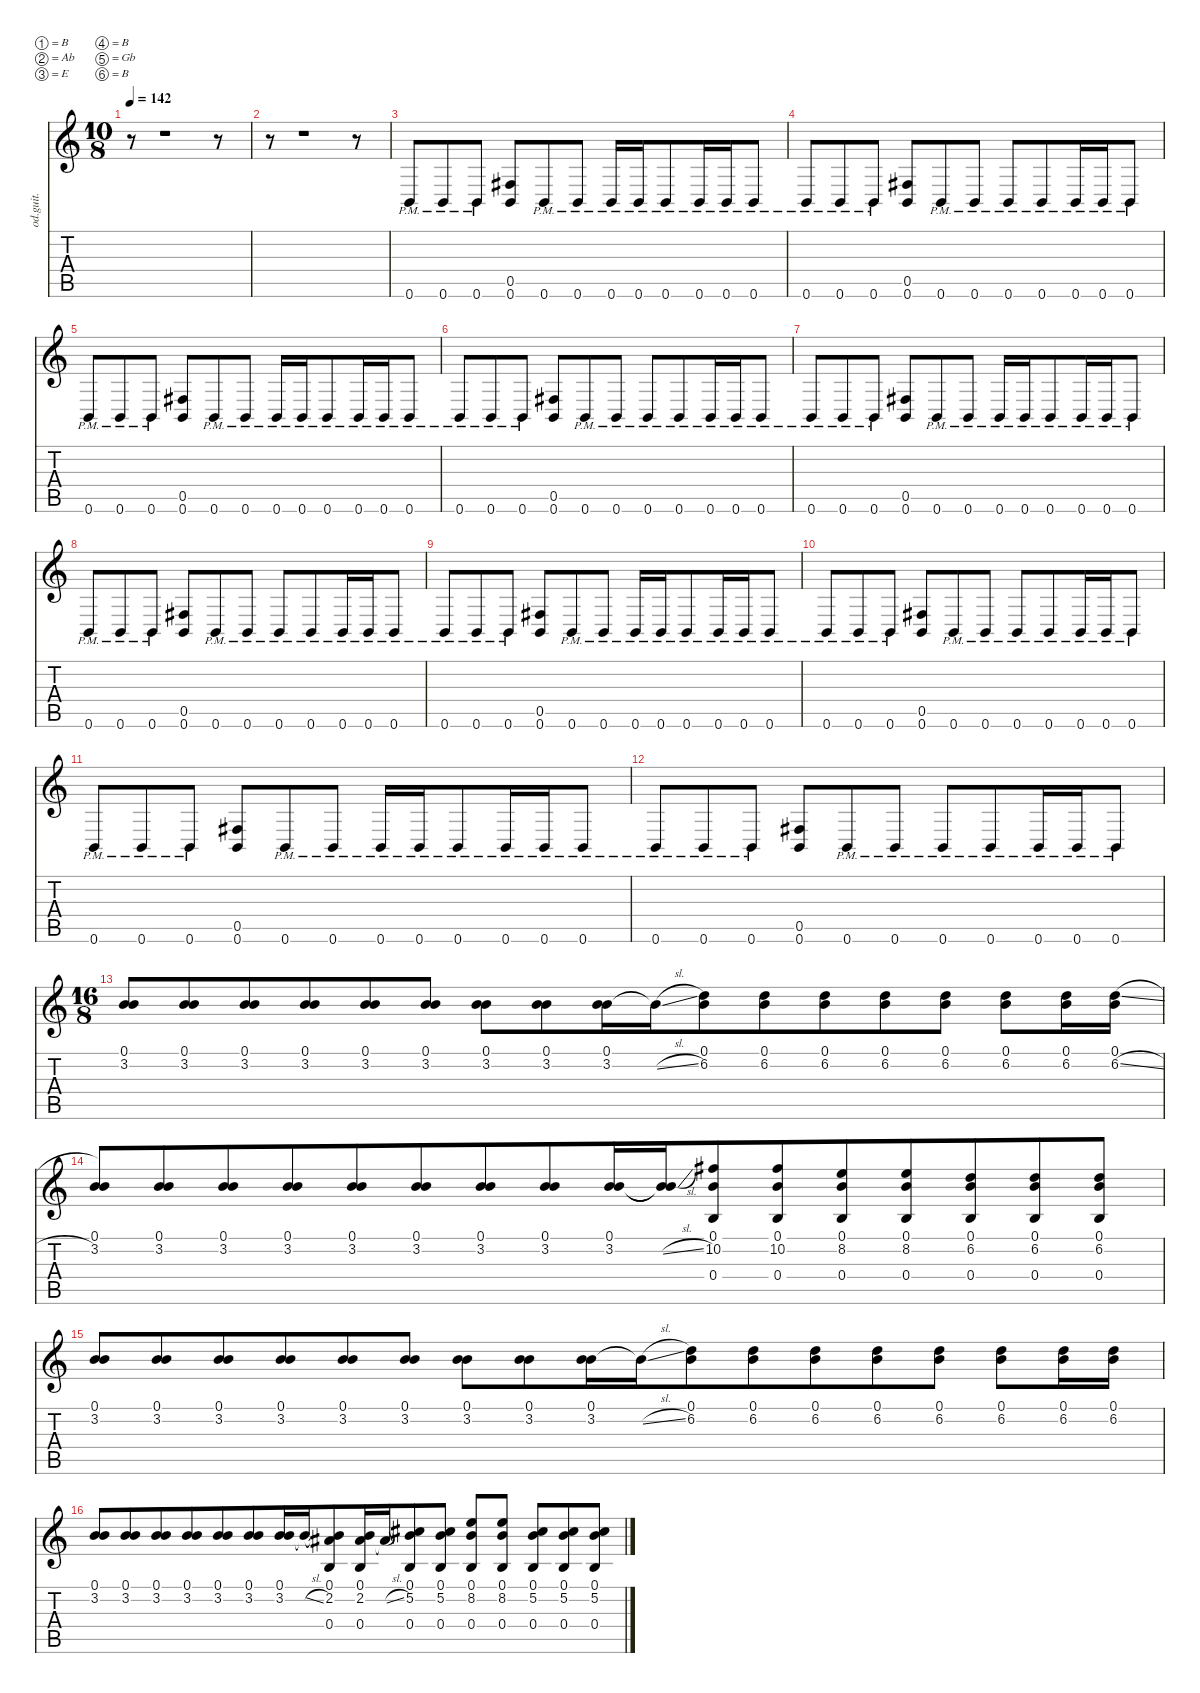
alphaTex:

\defaultSystemsLayout 4
\hideDynamics
\bracketExtendMode nobrackets
\otherSystemsTrackNameOrientation horizontal
\track ("Guitar2" "od.guit.") {instrument overdrivenguitar}
\staff {score tabs}
\tuning (B3 Ab3 E3 B2 Gb2 B1)
\ts (10 8)
\beaming (8 3 3 3 1)
\tempo 142
\clef g2
\ks c
r.8{dy f beam Down} r.1{beam Down} r.8{beam Down} |
r.8{beam Down} r.1{beam Down} r.8{beam Down} |
0.6{pm}.8{beam Up} 0.6{pm}.8{beam Up} 0.6{pm}.8{beam Up} (0.5{acc #} 0.6).8{beam Up} 0.6{pm}.8{beam Up} 0.6{pm}.8{beam Up} 0.6{pm}.16{beam Up} 0.6{pm}.16{beam Up beam merge} 0.6{pm}.8{beam Up} 0.6{pm}.16{beam Up} 0.6{pm}.16{beam Up beam merge} 0.6{pm}.8{beam Up} |
0.6{pm}.8{beam Up} 0.6{pm}.8{beam Up} 0.6{pm}.8{beam Up} (0.5{acc #} 0.6).8{beam Up} 0.6{pm}.8{beam Up} 0.6{pm}.8{beam Up} 0.6{pm}.8{beam Up beam merge} 0.6{pm}.8{beam Up} 0.6{pm}.16{beam Up} 0.6{pm}.16{beam Up beam merge} 0.6{pm}.8{beam Up} |
0.6{pm}.8{beam Up} 0.6{pm}.8{beam Up} 0.6{pm}.8{beam Up} (0.5{acc #} 0.6).8{beam Up} 0.6{pm}.8{beam Up} 0.6{pm}.8{beam Up} 0.6{pm}.16{beam Up} 0.6{pm}.16{beam Up beam merge} 0.6{pm}.8{beam Up} 0.6{pm}.16{beam Up} 0.6{pm}.16{beam Up beam merge} 0.6{pm}.8{beam Up} |
0.6{pm}.8{beam Up} 0.6{pm}.8{beam Up} 0.6{pm}.8{beam Up} (0.5{acc #} 0.6).8{beam Up} 0.6{pm}.8{beam Up} 0.6{pm}.8{beam Up} 0.6{pm}.8{beam Up beam merge} 0.6{pm}.8{beam Up} 0.6{pm}.16{beam Up} 0.6{pm}.16{beam Up beam merge} 0.6{pm}.8{beam Up} |
0.6{pm}.8{beam Up} 0.6{pm}.8{beam Up} 0.6{pm}.8{beam Up} (0.5{acc #} 0.6).8{beam Up} 0.6{pm}.8{beam Up} 0.6{pm}.8{beam Up} 0.6{pm}.16{beam Up} 0.6{pm}.16{beam Up beam merge} 0.6{pm}.8{beam Up} 0.6{pm}.16{beam Up} 0.6{pm}.16{beam Up beam merge} 0.6{pm}.8{beam Up} |
0.6{pm}.8{beam Up} 0.6{pm}.8{beam Up} 0.6{pm}.8{beam Up} (0.5{acc #} 0.6).8{beam Up} 0.6{pm}.8{beam Up} 0.6{pm}.8{beam Up} 0.6{pm}.8{beam Up beam merge} 0.6{pm}.8{beam Up} 0.6{pm}.16{beam Up} 0.6{pm}.16{beam Up beam merge} 0.6{pm}.8{beam Up} |
0.6{pm}.8{beam Up} 0.6{pm}.8{beam Up} 0.6{pm}.8{beam Up} (0.5{acc #} 0.6).8{beam Up} 0.6{pm}.8{beam Up} 0.6{pm}.8{beam Up} 0.6{pm}.16{beam Up} 0.6{pm}.16{beam Up beam merge} 0.6{pm}.8{beam Up} 0.6{pm}.16{beam Up} 0.6{pm}.16{beam Up beam merge} 0.6{pm}.8{beam Up} |
0.6{pm}.8{beam Up} 0.6{pm}.8{beam Up} 0.6{pm}.8{beam Up} (0.5{acc #} 0.6).8{beam Up} 0.6{pm}.8{beam Up} 0.6{pm}.8{beam Up} 0.6{pm}.8{beam Up beam merge} 0.6{pm}.8{beam Up} 0.6{pm}.16{beam Up} 0.6{pm}.16{beam Up beam merge} 0.6{pm}.8{beam Up} |
0.6{pm}.8{beam Up} 0.6{pm}.8{beam Up} 0.6{pm}.8{beam Up} (0.5{acc #} 0.6).8{beam Up} 0.6{pm}.8{beam Up} 0.6{pm}.8{beam Up} 0.6{pm}.16{beam Up} 0.6{pm}.16{beam Up beam merge} 0.6{pm}.8{beam Up} 0.6{pm}.16{beam Up} 0.6{pm}.16{beam Up beam merge} 0.6{pm}.8{beam Up} |
0.6{pm}.8{beam Up} 0.6{pm}.8{beam Up} 0.6{pm}.8{beam Up} (0.5{acc #} 0.6).8{beam Up} 0.6{pm}.8{beam Up} 0.6{pm}.8{beam Up} 0.6{pm}.8{beam Up beam merge} 0.6{pm}.8{beam Up} 0.6{pm}.16{beam Up} 0.6{pm}.16{beam Up beam merge} 0.6{pm}.8{beam Up} |
\ts (16 8)
\beaming (8 16)
(0.1 3.2).8{beam Up beam merge} (0.1 3.2).8{beam Up beam merge} (0.1 3.2).8{beam Up} (0.1 3.2).8{beam Up beam merge} (0.1 3.2).8{beam Up beam merge} (0.1 3.2).8{beam Up beam split} (0.1 3.2).8{beam Down beam merge} (0.1 3.2).8{beam Down} (0.1 3.2).16{beam Down} 3.2{sl t}.16{beam Down} (0.1 6.2).8{beam Down beam merge} (0.1 6.2).8{beam Down beam merge} (0.1 6.2).8{beam Down} (0.1 6.2).8{beam Down beam merge} (0.1 6.2).8{beam Down beam split} (0.1 6.2).8{beam Down beam merge} (0.1 6.2).16{beam Down} (0.1 6.2{sl}).16{beam Down} |
(0.1 3.2).8{beam Up beam merge} (0.1 3.2).8{beam Up beam merge} (0.1 3.2).8{beam Up} (0.1 3.2).8{beam Up beam merge} (0.1 3.2).8{beam Up beam merge} (0.1 3.2).8{beam Up} (0.1 3.2).8{beam Up beam merge} (0.1 3.2).8{beam Up} (0.1 3.2).16{beam Up} (0.1{t} 3.2{sl t}).16{beam Up} (0.1 10.2{acc #} 0.4).8{beam Up beam merge} (0.1 10.2{acc #} 0.4).8{beam Up} (0.1 8.2 0.4).8{beam Up beam merge} (0.1 8.2 0.4).8{beam Up} (0.1 6.2 0.4).8{beam Up beam merge} (0.1 6.2 0.4).8{beam Up} (0.1 6.2 0.4).8{beam Up} |
(0.1 3.2).8{beam Up beam merge} (0.1 3.2).8{beam Up beam merge} (0.1 3.2).8{beam Up} (0.1 3.2).8{beam Up beam merge} (0.1 3.2).8{beam Up beam merge} (0.1 3.2).8{beam Up beam split} (0.1 3.2).8{beam Down beam merge} (0.1 3.2).8{beam Down} (0.1 3.2).16{beam Down} 3.2{sl t}.16{beam Down} (0.1 6.2).8{beam Down beam merge} (0.1 6.2).8{beam Down beam merge} (0.1 6.2).8{beam Down} (0.1 6.2).8{beam Down beam merge} (0.1 6.2).8{beam Down beam split} (0.1 6.2).8{beam Down beam merge} (0.1 6.2).16{beam Down} (0.1 6.2).16{beam Down} |
(0.1 3.2).8{beam Up beam merge} (0.1 3.2).8{beam Up beam merge} (0.1 3.2).8{beam Up} (0.1 3.2).8{beam Up beam merge} (0.1 3.2).8{beam Up beam merge} (0.1 3.2).8{beam Up} (0.1 3.2).16{beam Up} 3.2{sl t}.16{beam Up beam merge} (0.1 2.2{acc #} 0.4).8{beam Up} (0.1 2.2{acc #} 0.4).16{beam Up} 2.2{sl t acc #}.16{beam Up} (0.1 5.2{acc #} 0.4).8{beam Up beam merge} (0.1 5.2{acc #} 0.4).8{beam Up beam split} (0.1 8.2 0.4).8{beam Up beam merge} (0.1 8.2 0.4).8{beam Up beam split} (0.1 5.2{acc #} 0.4).8{beam Up beam merge} (0.1 5.2{acc #} 0.4).8{beam Up beam merge} (0.1 5.2{acc #} 0.4).8{beam Up}
